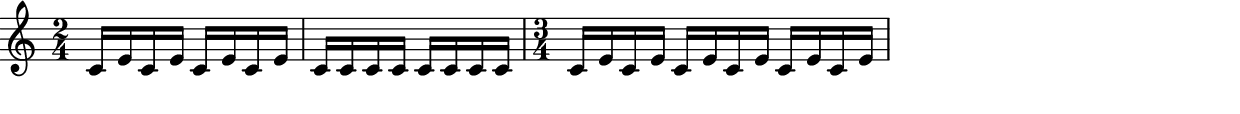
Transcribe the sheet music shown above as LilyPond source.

%% Generated by lilypond-book
%% Options: [exampleindent=10.16\mm,indent=0\mm,line-width=160\mm]
\include "lilypond-book-preamble.ly"


% ****************************************************************
% Start cut-&-pastable-section
% ****************************************************************

#(ly:set-option 'eps-box-padding 3.000000)



\paper {
  indent = 0\mm
  line-width = 160\mm
  % offset the left padding, also add 1mm as lilypond creates cropped
  % images with a little space on the right
  line-width = #(- line-width (* mm  3.000000) (* mm 1))
}

\layout {
  
}




% ****************************************************************
% ly snippet:
% ****************************************************************
\sourcefilename "/lilypond-2.23.82/input/regression/repeat-unfold-tremolo.ly"
\sourcefileline 0
\version "2.16.0"

\header {
  texidoc = "Unfolding tremolo repeats.  All fragments fill one
measure with 16th notes exactly."
}

\layout { ragged-right = ##t }

\relative c' {
  \time 2/4 
  \unfoldRepeats {
    \repeat tremolo 4 { c16 e } |
    \repeat tremolo 8 c16
  } |
  \time 3/4 
  \unfoldRepeats {
    \repeat tremolo 6 { c16 e } |
    \repeat tremolo 12 { c16 } |
  }
  \bar "|."  
}



% ****************************************************************
% end ly snippet
% ****************************************************************
